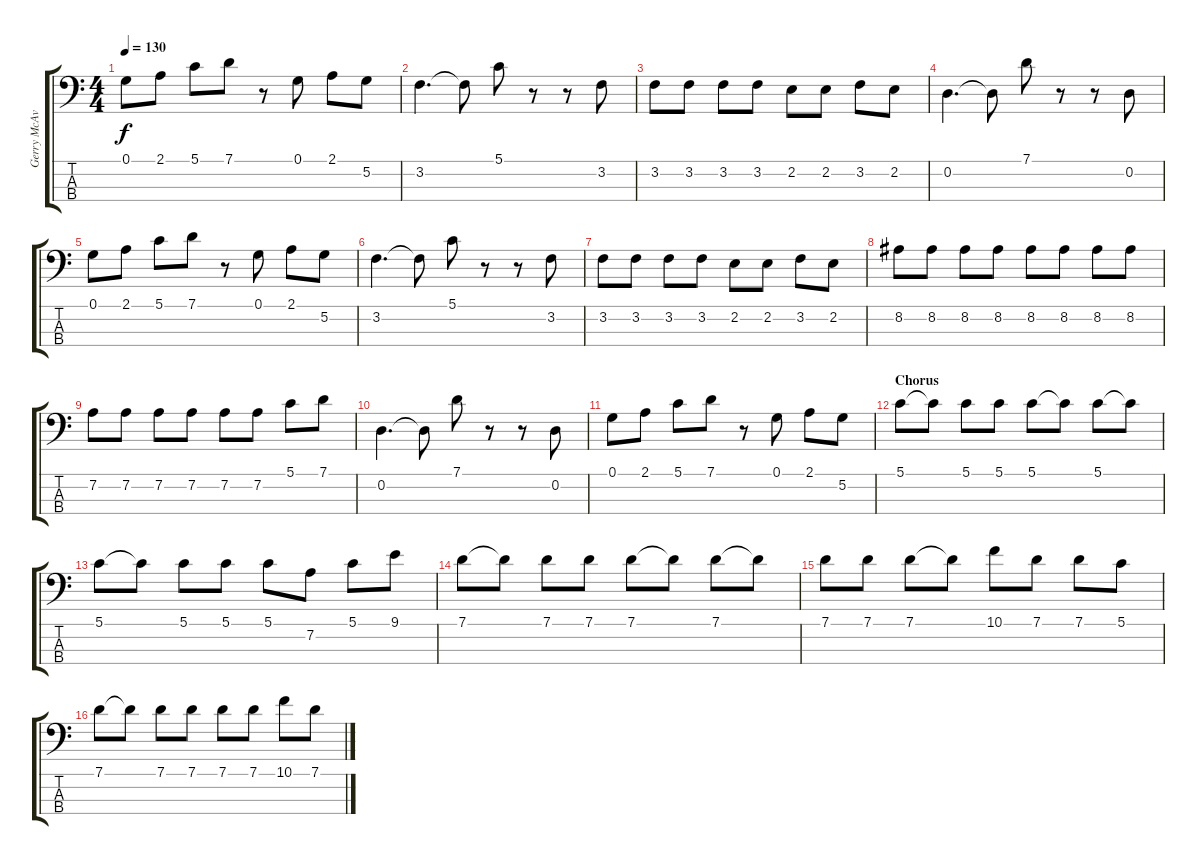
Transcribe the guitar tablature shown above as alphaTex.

\track ("Gerry McAvoy" "Gerry McAv") {instrument electricbasspick}
\staff {score tabs}
\tuning (G2 D2 A1 E1) {hide}
\ts (4 4)
\tempo 130
\clef f4
\ks c
0.1.8{dy f} 2.1.8 5.1.8 7.1.8 r.8 0.1.8 2.1.8 5.2.8 |
3.2.4{d} 3.2{t}.8 5.1.8 r.8 r.8 3.2.8 |
3.2.8 3.2.8 3.2.8 3.2.8 2.2.8 2.2.8 3.2.8 2.2.8 |
0.2.4{d} 0.2{t}.8 7.1.8 r.8 r.8 0.2.8 |
0.1.8 2.1.8 5.1.8 7.1.8 r.8 0.1.8 2.1.8 5.2.8 |
3.2.4{d} 3.2{t}.8 5.1.8 r.8 r.8 3.2.8 |
3.2.8 3.2.8 3.2.8 3.2.8 2.2.8 2.2.8 3.2.8 2.2.8 |
8.2.8 8.2.8 8.2.8 8.2.8 8.2.8 8.2.8 8.2.8 8.2.8 |
7.2.8 7.2.8 7.2.8 7.2.8 7.2.8 7.2.8 5.1.8 7.1.8 |
0.2.4{d} 0.2{t}.8 7.1.8 r.8 r.8 0.2.8 |
0.1.8 2.1.8 5.1.8 7.1.8 r.8 0.1.8 2.1.8 5.2.8 |
\section ("" "Chorus")
5.1.8 5.1{t}.8 5.1.8 5.1.8 5.1.8 5.1{t}.8 5.1.8 5.1{t}.8 |
5.1.8 5.1{t}.8 5.1.8 5.1.8 5.1.8 7.2.8 5.1.8 9.1.8 |
7.1.8 7.1{t}.8 7.1.8 7.1.8 7.1.8 7.1{t}.8 7.1.8 7.1{t}.8 |
7.1.8 7.1.8 7.1.8 7.1{t}.8 10.1.8 7.1.8 7.1.8 5.1.8 |
7.1.8 7.1{t}.8 7.1.8 7.1.8 7.1.8 7.1.8 10.1.8 7.1.8
